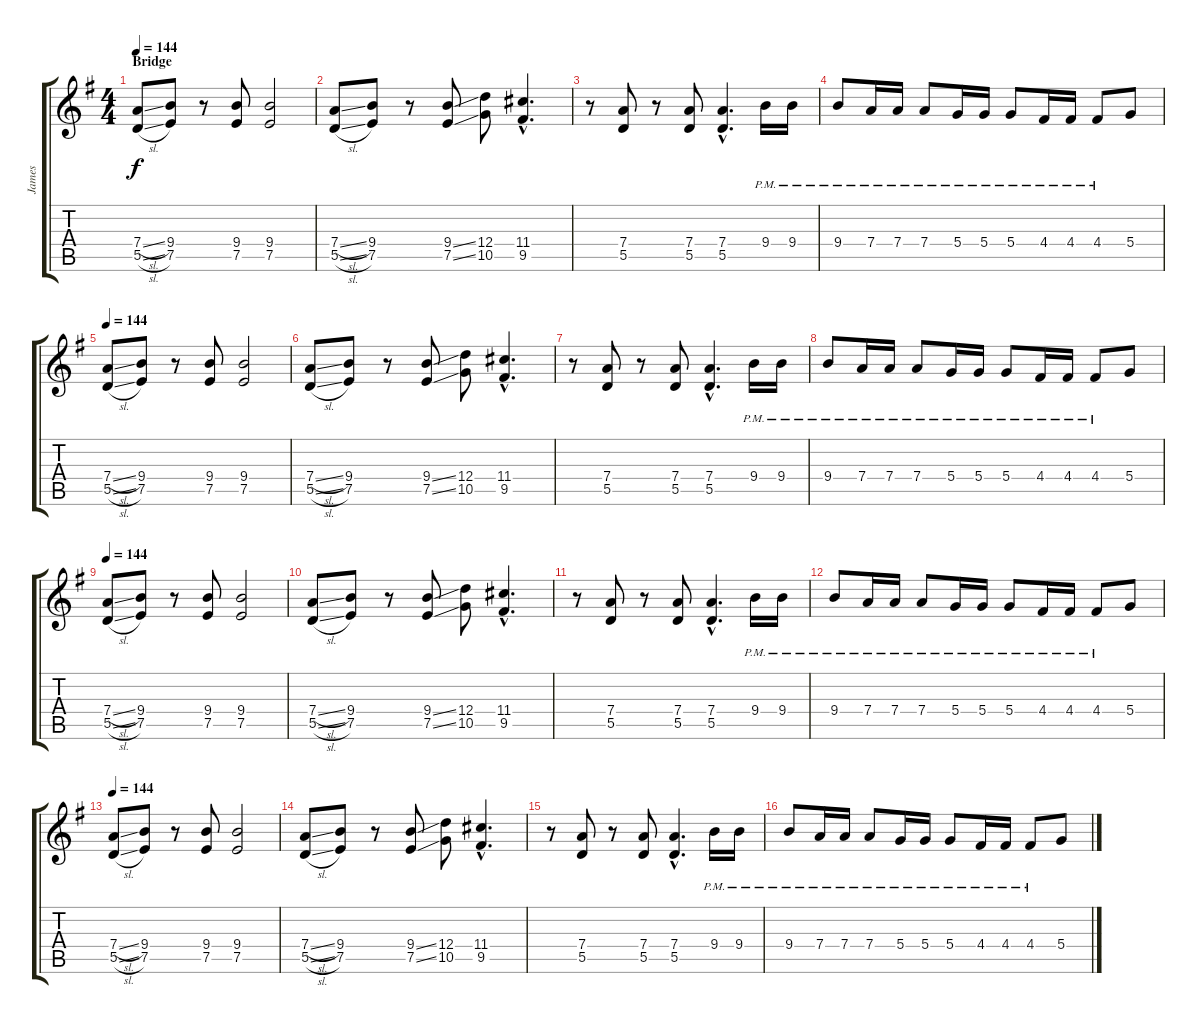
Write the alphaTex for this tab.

\track ("James" "James") {instrument acousticguitarnylon}
\staff {score tabs}
\tuning (E4 B3 G3 D3 A2 E2) {hide}
\ts (4 4)
\section ("" "Bridge")
\tempo 144
\clef g2
\ks eminor
(7.4{sl} 5.5{sl}).8{dy f instrument distortionguitar} (9.4 7.5).8 r.8 (9.4 7.5).8 (9.4 7.5).2 |
(7.4{sl} 5.5{sl}).8 (9.4 7.5).8 r.8 (9.4{ss} 7.5{ss}).8 (12.4 10.5).8 (11.4{hac} 9.5{hac}).4{d} |
r.8 (7.4 5.5).8 r.8 (7.4 5.5).8 (7.4{hac} 5.5{hac}).4{d} 9.4{pm}.16{instrument electricguitarmuted} 9.4{pm}.16 |
9.4{pm}.8 7.4{pm}.16 7.4{pm}.16 7.4{pm}.8 5.4{pm}.16 5.4{pm}.16 5.4{pm}.8 4.4{pm}.16 4.4{pm}.16 4.4{pm}.8 5.4.8{instrument distortionguitar} |
\tempo 144
(7.4{sl} 5.5{sl}).8{instrument distortionguitar} (9.4 7.5).8 r.8 (9.4 7.5).8 (9.4 7.5).2 |
(7.4{sl} 5.5{sl}).8 (9.4 7.5).8 r.8 (9.4{ss} 7.5{ss}).8 (12.4 10.5).8 (11.4{hac} 9.5{hac}).4{d} |
r.8 (7.4 5.5).8 r.8 (7.4 5.5).8 (7.4{hac} 5.5{hac}).4{d} 9.4{pm}.16{instrument electricguitarmuted} 9.4{pm}.16 |
9.4{pm}.8 7.4{pm}.16 7.4{pm}.16 7.4{pm}.8 5.4{pm}.16 5.4{pm}.16 5.4{pm}.8 4.4{pm}.16 4.4{pm}.16 4.4{pm}.8 5.4.8{instrument distortionguitar} |
\tempo 144
(7.4{sl} 5.5{sl}).8{instrument distortionguitar} (9.4 7.5).8 r.8 (9.4 7.5).8 (9.4 7.5).2 |
(7.4{sl} 5.5{sl}).8 (9.4 7.5).8 r.8 (9.4{ss} 7.5{ss}).8 (12.4 10.5).8 (11.4{hac} 9.5{hac}).4{d} |
r.8 (7.4 5.5).8 r.8 (7.4 5.5).8 (7.4{hac} 5.5{hac}).4{d} 9.4{pm}.16{instrument electricguitarmuted} 9.4{pm}.16 |
9.4{pm}.8 7.4{pm}.16 7.4{pm}.16 7.4{pm}.8 5.4{pm}.16 5.4{pm}.16 5.4{pm}.8 4.4{pm}.16 4.4{pm}.16 4.4{pm}.8 5.4.8{instrument distortionguitar} |
\tempo 144
(7.4{sl} 5.5{sl}).8{instrument distortionguitar} (9.4 7.5).8 r.8 (9.4 7.5).8 (9.4 7.5).2 |
(7.4{sl} 5.5{sl}).8 (9.4 7.5).8 r.8 (9.4{ss} 7.5{ss}).8 (12.4 10.5).8 (11.4{hac} 9.5{hac}).4{d} |
r.8 (7.4 5.5).8 r.8 (7.4 5.5).8 (7.4{hac} 5.5{hac}).4{d} 9.4{pm}.16{instrument electricguitarmuted} 9.4{pm}.16 |
9.4{pm}.8 7.4{pm}.16 7.4{pm}.16 7.4{pm}.8 5.4{pm}.16 5.4{pm}.16 5.4{pm}.8 4.4{pm}.16 4.4{pm}.16 4.4{pm}.8 5.4.8{instrument distortionguitar}
